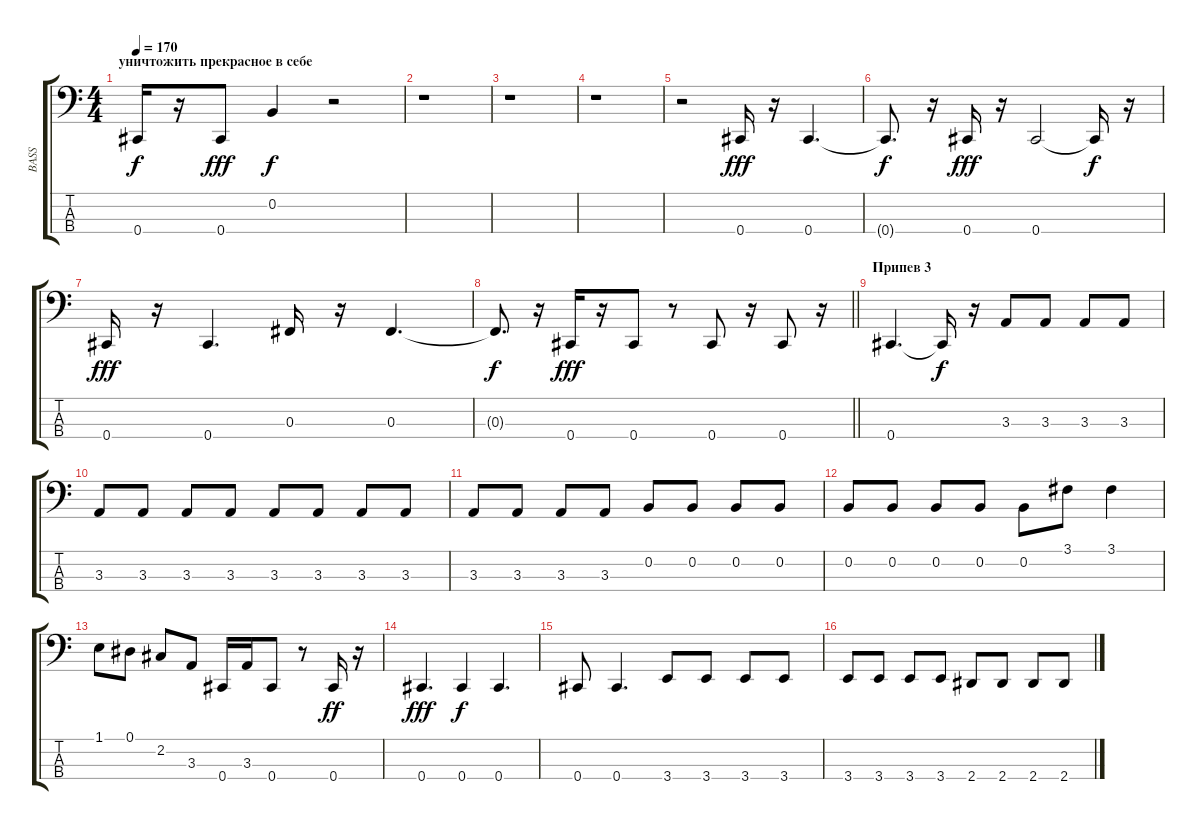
\track ("BASS" "BASS") {instrument electricbassfinger}
\staff {score tabs}
\tuning (Eb2 B1 Gb1 Db1) {hide}
\ts (4 4)
\section ("" "уничтожить прекрасное в себе")
\tempo 170
\clef f4
\ks c
0.4{t}.16{dy f} r.16 0.4.8{dy fff} 0.2.4{dy f} r.2 |
r.1 |
r.1 |
r.1 |
r.2 0.4.16{dy fff} r.16 0.4.4{d} |
0.4{t}.8{d dy f} r.16 0.4.16{dy fff} r.16 0.4.2 0.4{t}.16{dy f} r.16 |
0.4.16{dy fff} r.16 0.4.4{d} 0.3.16 r.16 0.3.4{d} |
\barLineRight lightlight
0.3{t}.8{d dy f} r.16 0.4.16{dy fff} r.16 0.4.8 r.8 0.4.8 r.16 0.4.8 r.16 |
\section ("" "Припев 3")
0.4.4{d} 0.4{t}.16{dy f} r.16 3.3.8 3.3.8 3.3.8 3.3.8 |
3.3.8 3.3.8 3.3.8 3.3.8 3.3.8 3.3.8 3.3.8 3.3.8 |
3.3.8 3.3.8 3.3.8 3.3.8 0.2.8 0.2.8 0.2.8 0.2.8 |
0.2.8 0.2.8 0.2.8 0.2.8 0.2.8 3.1.8 3.1.4 |
1.1.8 0.1.8 2.2.8 3.3.8 0.4.16 3.3.16 0.4.8 r.8 0.4.16{dy ff} r.16 |
0.4.4{d dy fff} 0.4.4{dy f} 0.4.4{d} |
0.4.8 0.4.4{d} 3.4.8 3.4.8 3.4.8 3.4.8 |
3.4.8 3.4.8 3.4.8 3.4.8 2.4.8 2.4.8 2.4.8 2.4.8
